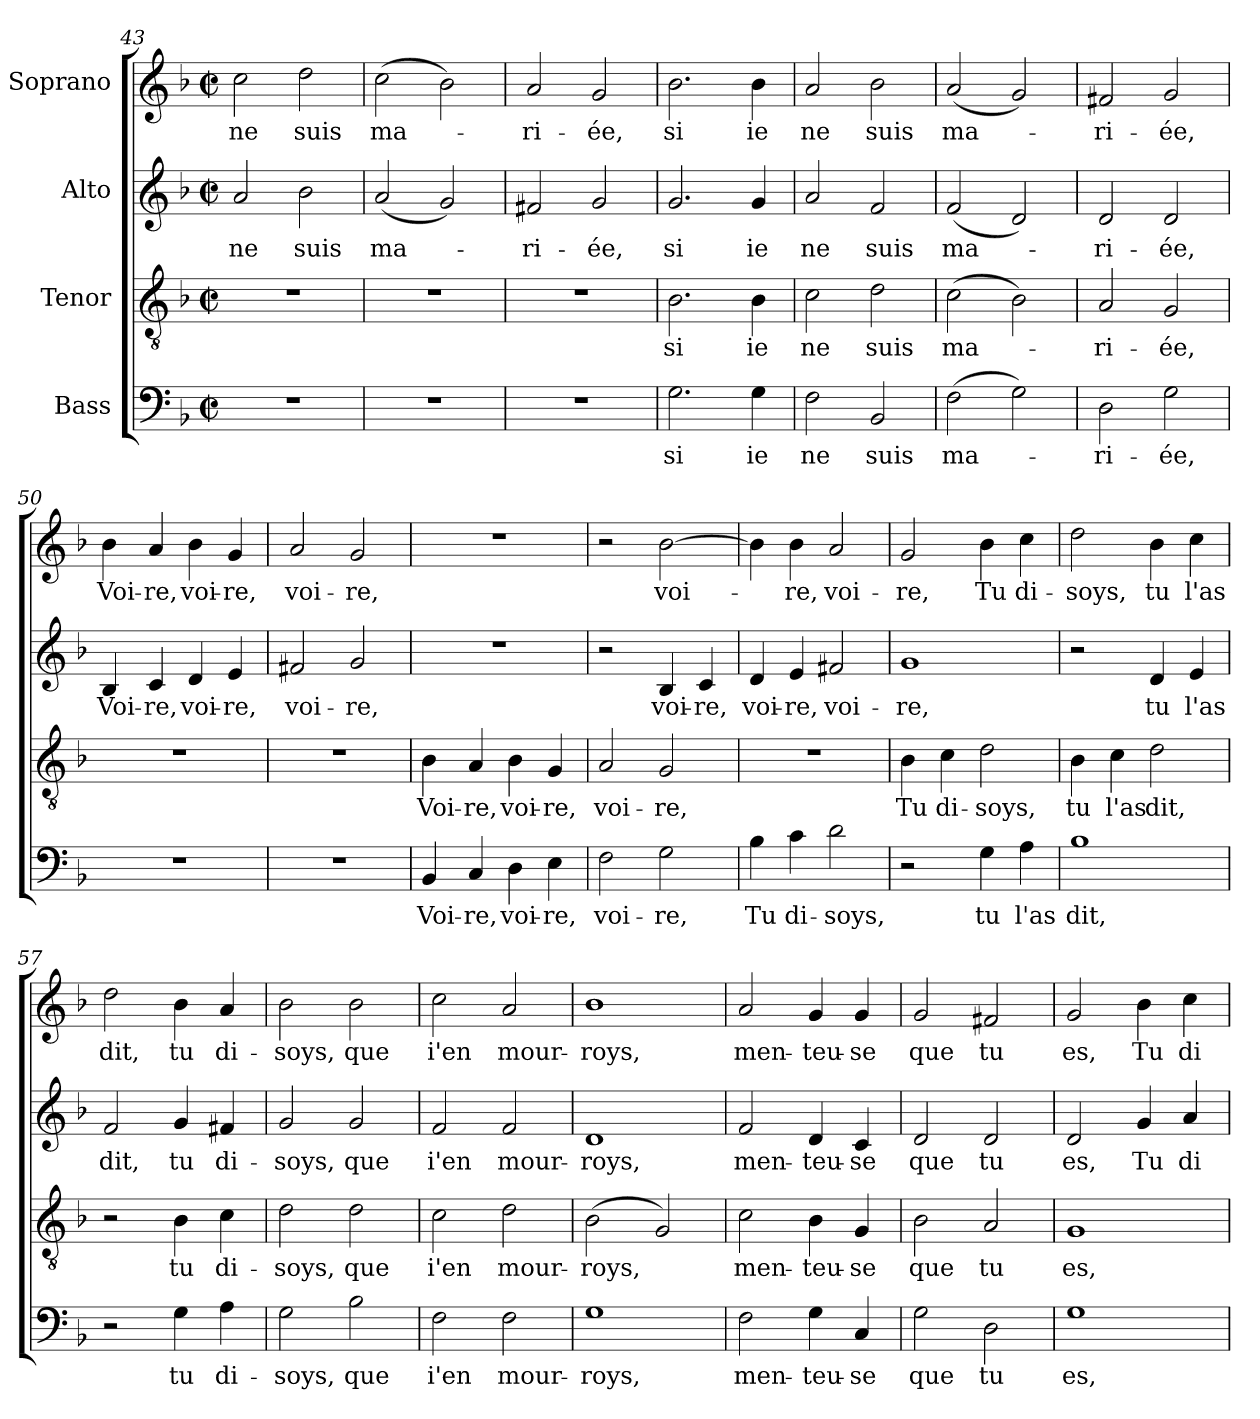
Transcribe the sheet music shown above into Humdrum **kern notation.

**kern	**text	**kern	**text	**kern	**text	**kern	**text
*part4	*part4	*part3	*part3	*part2	*part2	*part1	*part1
*staff4	*staff4	*staff3	*staff3	*staff2	*staff2	*staff1	*staff1
*I"Bass	*	*I"Tenor	*	*I"Alto	*	*I"Soprano	*
!!LO:LB:g=z
*clefF4	*	*clefGv2	*	*clefG2	*	*clefG2	*
*k[b-]	*	*k[b-]	*	*k[b-]	*	*k[b-]	*
*F:	*	*F:	*	*F:	*	*F:	*
*M2/2	*	*M2/2	*	*M2/2	*	*M2/2	*
*met(c|)	*	*met(c|)	*	*met(c|)	*	*met(c|)	*
=43	=43	=43	=43	=43	=43	=43	=43
1r	.	1r	.	2a/	ne	2cc\	ne
.	.	.	.	2b-\	suis	2dd\	suis
=44	=44	=44	=44	=44	=44	=44	=44
1r	.	1r	.	(2a/	ma-	(2cc\	ma-
.	.	.	.	2g/)	.	2b-\)	.
=45	=45	=45	=45	=45	=45	=45	=45
1r	.	1r	.	2f#X/	-ri-	2a/	-ri-
.	.	.	.	2g/	-ée,	2g/	-ée,
=46	=46	=46	=46	=46	=46	=46	=46
2.G\	si	2.B-\	si	2.g/	si	2.b-\	si
4G\	ie	4B-\	ie	4g/	ie	4b-\	ie
=47	=47	=47	=47	=47	=47	=47	=47
2F\	ne	2c\	ne	2a/	ne	2a/	ne
2BB-/	suis	2d\	suis	2f/	suis	2b-\	suis
=48	=48	=48	=48	=48	=48	=48	=48
(2F\	ma-	(2c\	ma-	(2f/	ma-	(2a/	ma-
2G\)	.	2B-\)	.	2d/)	.	2g/)	.
=49	=49	=49	=49	=49	=49	=49	=49
2D\	-ri-	2A/	-ri-	2d/	-ri-	2f#X/	-ri-
2G\	-ée,	2G/	-ée,	2d/	-ée,	2g/	-ée,
!!LO:LB:g=z
=50	=50	=50	=50	=50	=50	=50	=50
1r	.	1r	.	4B-/	Voi-	4b-\	Voi-
.	.	.	.	4c/	-re,	4a/	-re,
.	.	.	.	4d/	voi-	4b-\	voi-
.	.	.	.	4e/	-re,	4g/	-re,
=51	=51	=51	=51	=51	=51	=51	=51
1r	.	1r	.	2f#X/	voi-	2a/	voi-
.	.	.	.	2g/	-re,	2g/	-re,
=52	=52	=52	=52	=52	=52	=52	=52
4BB-/	Voi-	4B-\	Voi-	1r	.	1r	.
4C/	-re,	4A/	-re,	.	.	.	.
4D\	voi-	4B-\	voi-	.	.	.	.
4E\	-re,	4G/	-re,	.	.	.	.
=53	=53	=53	=53	=53	=53	=53	=53
2F\	voi-	2A/	voi-	2r	.	2r	.
2G\	-re,	2G/	-re,	4B-/	voi-	[2b-\	voi-
.	.	.	.	4c/	-re,	.	.
=54	=54	=54	=54	=54	=54	=54	=54
4B-\	Tu	1r	.	4d/	voi-	4b-\]	.
4c\	di-	.	.	4e/	-re,	4b-\	-re,
2d\	-soys,	.	.	2f#X/	voi-	2a/	voi-
=55	=55	=55	=55	=55	=55	=55	=55
2r	.	4B-\	Tu	1g	-re,	2g/	-re,
.	.	4c\	di-	.	.	.	.
4G\	tu	2d\	-soys,	.	.	4b-\	Tu
4A\	l'as	.	.	.	.	4cc\	di-
=56	=56	=56	=56	=56	=56	=56	=56
1B-	dit,	4B-\	tu	2r	.	2dd\	-soys,
.	.	4c\	l'as	.	.	.	.
.	.	2d\	dit,	4d/	tu	4b-\	tu
.	.	.	.	4e/	l'as	4cc\	l'as
!!LO:PB:g=z
=57	=57	=57	=57	=57	=57	=57	=57
2r	.	2r	.	2f/	dit,	2dd\	dit,
4G\	tu	4B-\	tu	4g/	tu	4b-\	tu
4A\	di-	4c\	di-	4f#X/	di-	4a/	di-
=58	=58	=58	=58	=58	=58	=58	=58
2G\	-soys,	2d\	-soys,	2g/	-soys,	2b-\	-soys,
2B-\	que	2d\	que	2g/	que	2b-\	que
=59	=59	=59	=59	=59	=59	=59	=59
2F\	i'en	2c\	i'en	2f/	i'en	2cc\	i'en
2F\	mour-	2d\	mour-	2f/	mour-	2a/	mour-
=60	=60	=60	=60	=60	=60	=60	=60
1G	-roys,	(2B-\	-roys,	1d	-roys,	1b-	-roys,
.	.	2G/)	.	.	.	.	.
=61	=61	=61	=61	=61	=61	=61	=61
2F\	men-	2c\	men-	2f/	men-	2a/	men-
4G\	-teu-	4B-\	-teu-	4d/	-teu-	4g/	-teu-
4C/	-se	4G/	-se	4c/	-se	4g/	-se
=62	=62	=62	=62	=62	=62	=62	=62
2G\	que	2B-\	que	2d/	que	2g/	que
2D\	tu	2A/	tu	2d/	tu	2f#X/	tu
=63	=63	=63	=63	=63	=63	=63	=63
1G	es,	1G	es,	2d/	es,	2g/	es,
.	.	.	.	4g/	Tu	4b-\	Tu
.	.	.	.	4a/	di-	4cc\	di-
=	=	=	=	=	=	=	=
*-	*-	*-	*-	*-	*-	*-	*-
